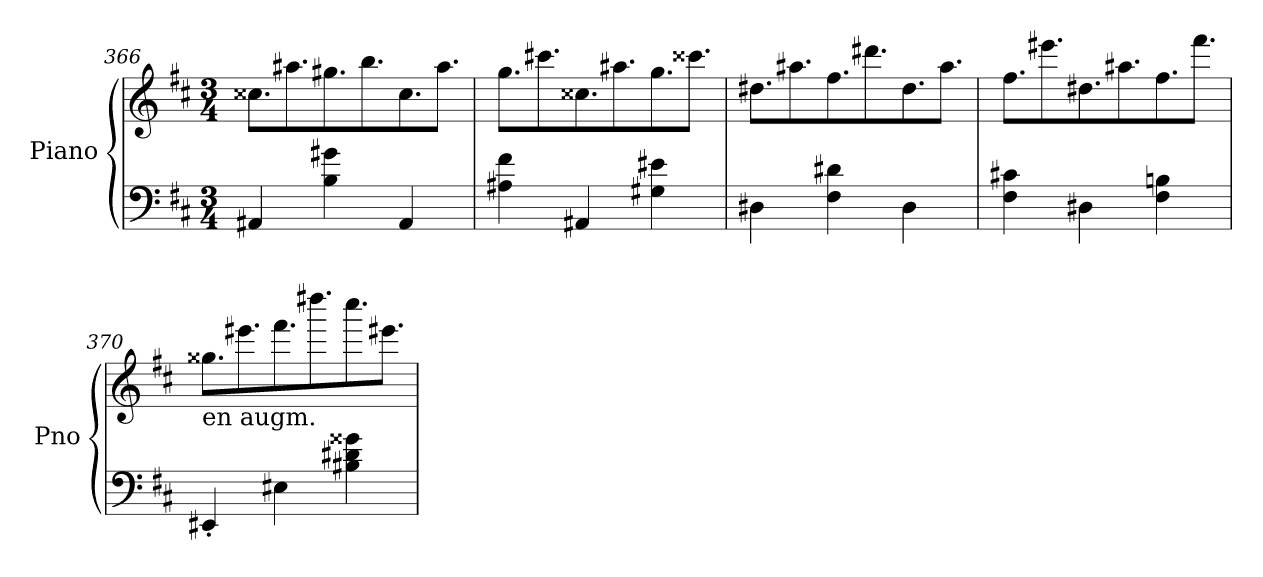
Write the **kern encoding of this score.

**kern	**kern
*part1	*part1
*staff2	*staff1
*I"Piano	*
*I'Pno	*
!!LO:PB:g=z
*clefF4	*clefG2
*k[f#c#]	*k[f#c#]
*D:	*D:
*M3/4	*M3/4
*	*Xtuplet
=366	=366
4AA#X/	12.cc##X\L
.	12.aa#X\
4B\ 4g#X\	12.gg#X\
.	12.bb\
4AA#/	12.cc##\
.	12.aa#\J
=367	=367
4A#X\ 4f#\	12.gg\L
.	12.ccc#X\
4AA#X/	12.cc##X\
.	12.aa#X\
4G#X\ 4e#X\	12.gg\
.	12.ccc##X\J
=368	=368
4D#X\	12.dd#X\L
.	12.aa#X\
4F#\ 4d#X\	12.ff#\
.	12.ddd#X\
4D#\	12.dd#\
.	12.aa#\J
=369	=369
4F#\ 4c#X\	12.ff#\L
.	12.eee#X\
4D#X\	12.dd#X\
.	12.aa#X\
4F#\ 4Bn\	12.ff#\
.	12.fff#\J
!!LO:PB:g=z
=370	=370
!	!LO:TX:b:t=en augm.
4EE#X'/	12.gg##X\L
.	12.eee#X\
4E#X\	12.fff#\
.	12.dddd#X\
4B#X\ 4d#X\ 4g##X\	12.cccc#\
.	12.eee#X\J
=	=
*-	*-
